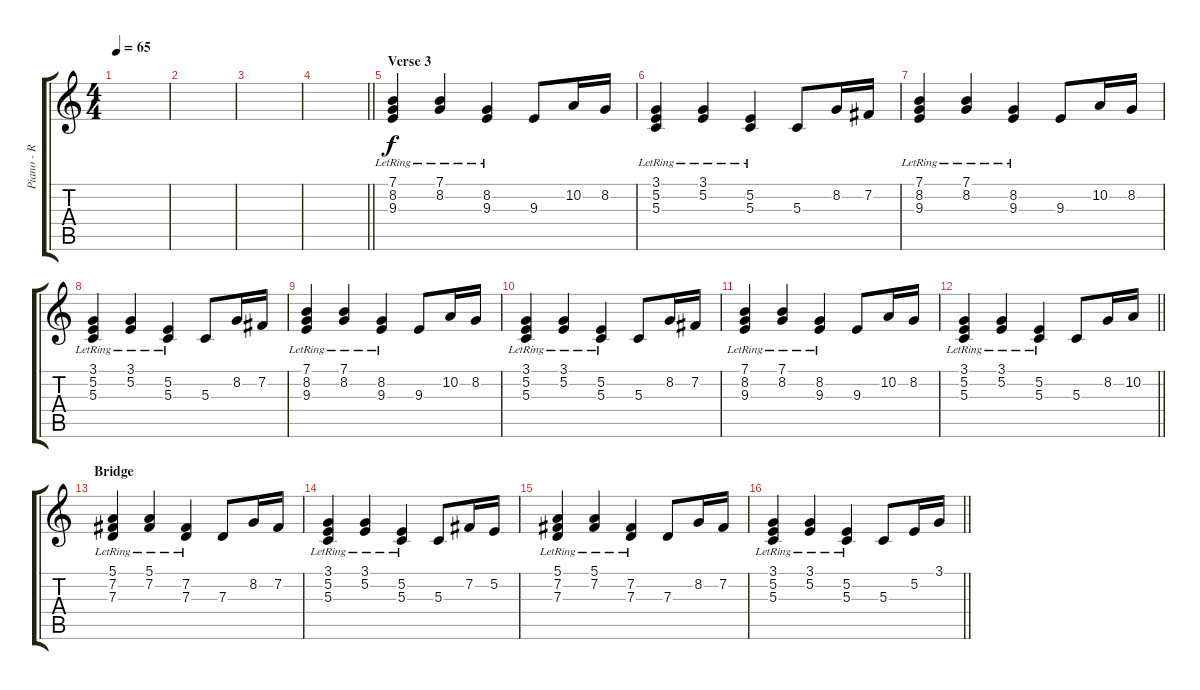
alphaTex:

\track ("Piano - R Hand" "Piano - R ") {instrument electricgrandpiano}
\staff {score tabs}
\tuning (E4 B3 G3 D3 A2 E2) {hide}
\ts (4 4)
\tempo 65
\clef g2
\ks c
|
|
|
\barLineRight lightlight
|
\section ("" "Verse 3")
(7.1 8.2 9.3{lr}).4 (7.1{lr} 8.2).4 (8.2{lr} 9.3).4 9.3.8 10.2.16 8.2.16 |
(3.1 5.2 5.3{lr}).4 (3.1{lr} 5.2).4 (5.2{lr} 5.3).4 5.3.8 8.2.16 7.2.16 |
(7.1 8.2 9.3{lr}).4 (7.1{lr} 8.2).4 (8.2{lr} 9.3).4 9.3.8 10.2.16 8.2.16 |
(3.1 5.2 5.3{lr}).4 (3.1{lr} 5.2).4 (5.2{lr} 5.3).4 5.3.8 8.2.16 7.2.16 |
(7.1 8.2 9.3{lr}).4 (7.1{lr} 8.2).4 (8.2{lr} 9.3).4 9.3.8 10.2.16 8.2.16 |
(3.1 5.2 5.3{lr}).4 (3.1{lr} 5.2).4 (5.2{lr} 5.3).4 5.3.8 8.2.16 7.2.16 |
(7.1 8.2 9.3{lr}).4 (7.1{lr} 8.2).4 (8.2{lr} 9.3).4 9.3.8 10.2.16 8.2.16 |
\barLineRight lightlight
(3.1 5.2 5.3{lr}).4 (3.1{lr} 5.2).4 (5.2{lr} 5.3).4 5.3.8 8.2.16 10.2.16 |
\section ("" "Bridge")
(5.1 7.2 7.3{lr}).4 (5.1{lr} 7.2).4 (7.2{lr} 7.3).4 7.3.8 8.2.16 7.2.16 |
(3.1 5.2 5.3{lr}).4 (3.1{lr} 5.2).4 (5.2{lr} 5.3).4 5.3.8 7.2.16 5.2.16 |
(5.1 7.2 7.3{lr}).4 (5.1{lr} 7.2).4 (7.2{lr} 7.3).4 7.3.8 8.2.16 7.2.16 |
\barLineRight lightlight
(3.1 5.2 5.3{lr}).4 (3.1{lr} 5.2).4 (5.2{lr} 5.3).4 5.3.8 5.2.16 3.1.16
